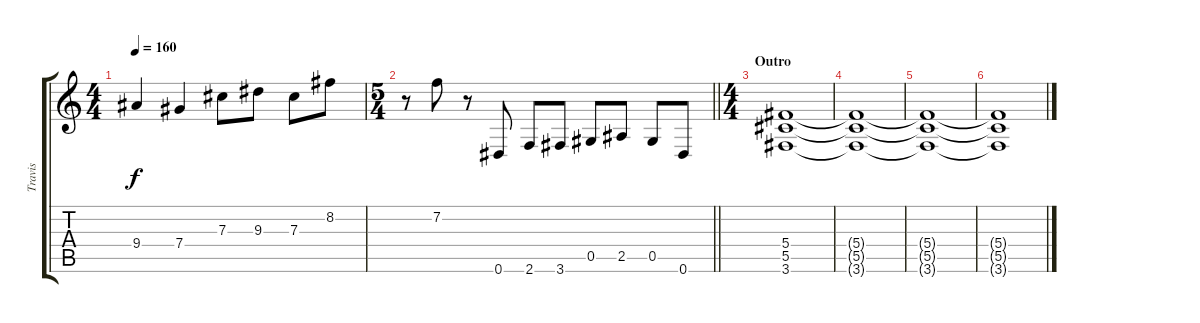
\track ("Travis" "Travis") {instrument distortionguitar}
\staff {score tabs}
\tuning (Eb4 Bb3 Gb3 Db3 Ab2 Eb2) {hide}
\ts (4 4)
\tempo 160
\clef g2
\ks c
9.4{t}.4{dy f} 7.4.4 7.3.8 9.3.8 7.3.8 8.2.8 |
\ts (5 4)
\barLineRight lightlight
r.8 7.2.8 r.8 0.6.8 2.6.8 3.6.8 0.5.8 2.5.8 0.5.8 0.6.8 |
\ts (4 4)
\section ("" "Outro")
(5.4 5.5 3.6).1 |
(5.4{t} 5.5{t} 3.6{t}).1 |
(5.4{t} 5.5{t} 3.6{t}).1 |
(5.4{t} 5.5{t} 3.6{t}).1
